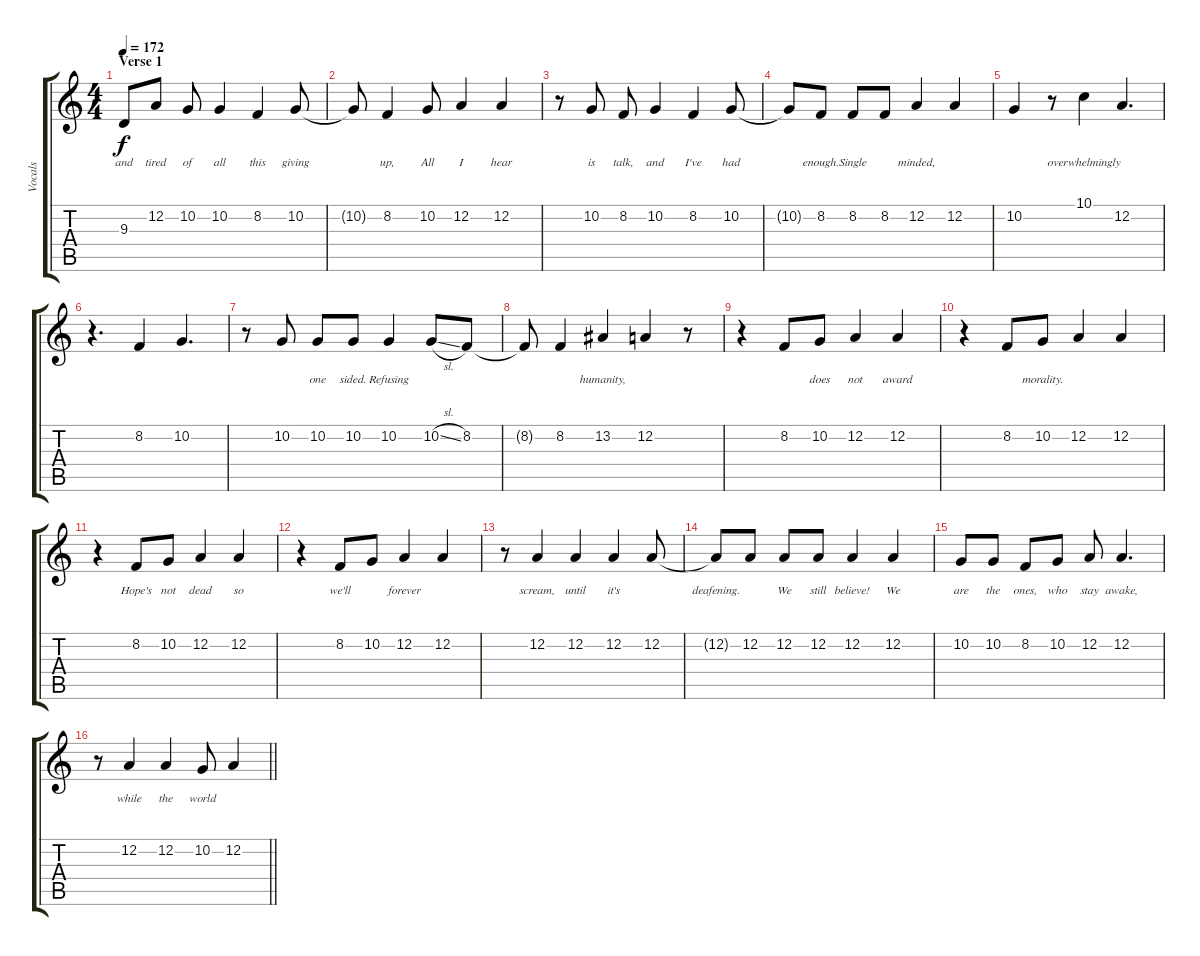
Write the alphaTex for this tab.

\track ("Vocals" "Vocals") {instrument oboe}
\staff {score tabs}
\tuning (D4 A3 F3 C3 G2 D2) {hide}
\ts (4 4)
\section ("" "Verse 1")
\tempo 172
\clef g2
\ks c
9.3.8{lyrics (0 "and") lyrics (1 "") lyrics (2 "") lyrics (3 "") lyrics (4 "") dy f} 12.2.8{lyrics (0 "tired") lyrics (1 "") lyrics (2 "") lyrics (3 "") lyrics (4 "")} 10.2.8{lyrics (0 "of") lyrics (1 "") lyrics (2 "") lyrics (3 "") lyrics (4 "")} 10.2.4{lyrics (0 "all") lyrics (1 "") lyrics (2 "") lyrics (3 "") lyrics (4 "")} 8.2.4{lyrics (0 "this") lyrics (1 "") lyrics (2 "") lyrics (3 "") lyrics (4 "")} 10.2.8{lyrics (0 "giving") lyrics (1 "") lyrics (2 "") lyrics (3 "") lyrics (4 "")} |
10.2{t}.8{lyrics (0 "") lyrics (1 "") lyrics (2 "") lyrics (3 "") lyrics (4 "")} 8.2.4{lyrics (0 "up,") lyrics (1 "") lyrics (2 "") lyrics (3 "") lyrics (4 "")} 10.2.8{lyrics (0 "All") lyrics (1 "") lyrics (2 "") lyrics (3 "") lyrics (4 "")} 12.2.4{lyrics (0 "I") lyrics (1 "") lyrics (2 "") lyrics (3 "") lyrics (4 "")} 12.2.4{lyrics (0 "hear") lyrics (1 "") lyrics (2 "") lyrics (3 "") lyrics (4 "")} |
r.8 10.2.8{lyrics (0 "is") lyrics (1 "") lyrics (2 "") lyrics (3 "") lyrics (4 "")} 8.2.8{lyrics (0 "talk,") lyrics (1 "") lyrics (2 "") lyrics (3 "") lyrics (4 "")} 10.2.4{lyrics (0 "and") lyrics (1 "") lyrics (2 "") lyrics (3 "") lyrics (4 "")} 8.2.4{lyrics (0 "I've") lyrics (1 "") lyrics (2 "") lyrics (3 "") lyrics (4 "")} 10.2.8{lyrics (0 "had") lyrics (1 "") lyrics (2 "") lyrics (3 "") lyrics (4 "")} |
10.2{t}.8{lyrics (0 "") lyrics (1 "") lyrics (2 "") lyrics (3 "") lyrics (4 "")} 8.2.8{lyrics (0 "enough.") lyrics (1 "") lyrics (2 "") lyrics (3 "") lyrics (4 "")} 8.2.8{lyrics (0 "Single") lyrics (1 "") lyrics (2 "") lyrics (3 "") lyrics (4 "")} 8.2.8{lyrics (0 "") lyrics (1 "") lyrics (2 "") lyrics (3 "") lyrics (4 "")} 12.2.4{lyrics (0 "minded,") lyrics (1 "") lyrics (2 "") lyrics (3 "") lyrics (4 "")} 12.2.4{lyrics (0 "") lyrics (1 "") lyrics (2 "") lyrics (3 "") lyrics (4 "")} |
10.2.4{lyrics (0 "") lyrics (1 "") lyrics (2 "") lyrics (3 "") lyrics (4 "")} r.8 10.1.4{lyrics (0 "overwhelmingly") lyrics (1 "") lyrics (2 "") lyrics (3 "") lyrics (4 "")} 12.2.4{d lyrics (0 "") lyrics (1 "") lyrics (2 "") lyrics (3 "") lyrics (4 "")} |
r.4{d} 8.2.4{lyrics (0 "") lyrics (1 "") lyrics (2 "") lyrics (3 "") lyrics (4 "")} 10.2.4{d lyrics (0 "") lyrics (1 "") lyrics (2 "") lyrics (3 "") lyrics (4 "")} |
r.8 10.2.8{lyrics (0 "") lyrics (1 "") lyrics (2 "") lyrics (3 "") lyrics (4 "")} 10.2.8{lyrics (0 "one") lyrics (1 "") lyrics (2 "") lyrics (3 "") lyrics (4 "")} 10.2.8{lyrics (0 "sided.") lyrics (1 "") lyrics (2 "") lyrics (3 "") lyrics (4 "")} 10.2.4{lyrics (0 "Refusing") lyrics (1 "") lyrics (2 "") lyrics (3 "") lyrics (4 "")} 10.2{sl}.8{lyrics (0 "") lyrics (1 "") lyrics (2 "") lyrics (3 "") lyrics (4 "")} 8.2.8{lyrics (0 "") lyrics (1 "") lyrics (2 "") lyrics (3 "") lyrics (4 "")} |
8.2{t}.8{lyrics (0 "") lyrics (1 "") lyrics (2 "") lyrics (3 "") lyrics (4 "")} 8.2.4{lyrics (0 "") lyrics (1 "") lyrics (2 "") lyrics (3 "") lyrics (4 "")} 13.2.4{lyrics (0 "humanity,") lyrics (1 "") lyrics (2 "") lyrics (3 "") lyrics (4 "")} 12.2.4{lyrics (0 "") lyrics (1 "") lyrics (2 "") lyrics (3 "") lyrics (4 "")} r.8 |
r.4 8.2.8{lyrics (0 "") lyrics (1 "") lyrics (2 "") lyrics (3 "") lyrics (4 "")} 10.2.8{lyrics (0 "does") lyrics (1 "") lyrics (2 "") lyrics (3 "") lyrics (4 "")} 12.2.4{lyrics (0 "not") lyrics (1 "") lyrics (2 "") lyrics (3 "") lyrics (4 "")} 12.2.4{lyrics (0 "award") lyrics (1 "") lyrics (2 "") lyrics (3 "") lyrics (4 "")} |
r.4 8.2.8{lyrics (0 "") lyrics (1 "") lyrics (2 "") lyrics (3 "") lyrics (4 "")} 10.2.8{lyrics (0 "morality.") lyrics (1 "") lyrics (2 "") lyrics (3 "") lyrics (4 "")} 12.2.4{lyrics (0 "") lyrics (1 "") lyrics (2 "") lyrics (3 "") lyrics (4 "")} 12.2.4{lyrics (0 "") lyrics (1 "") lyrics (2 "") lyrics (3 "") lyrics (4 "")} |
r.4 8.2.8{lyrics (0 "Hope's") lyrics (1 "") lyrics (2 "") lyrics (3 "") lyrics (4 "")} 10.2.8{lyrics (0 "not") lyrics (1 "") lyrics (2 "") lyrics (3 "") lyrics (4 "")} 12.2.4{lyrics (0 "dead") lyrics (1 "") lyrics (2 "") lyrics (3 "") lyrics (4 "")} 12.2.4{lyrics (0 "so") lyrics (1 "") lyrics (2 "") lyrics (3 "") lyrics (4 "")} |
r.4 8.2.8{lyrics (0 "we'll") lyrics (1 "") lyrics (2 "") lyrics (3 "") lyrics (4 "")} 10.2.8{lyrics (0 "") lyrics (1 "") lyrics (2 "") lyrics (3 "") lyrics (4 "")} 12.2.4{lyrics (0 "forever") lyrics (1 "") lyrics (2 "") lyrics (3 "") lyrics (4 "")} 12.2.4{lyrics (0 "") lyrics (1 "") lyrics (2 "") lyrics (3 "") lyrics (4 "")} |
r.8 12.2.4{lyrics (0 "scream,") lyrics (1 "") lyrics (2 "") lyrics (3 "") lyrics (4 "")} 12.2.4{lyrics (0 "until") lyrics (1 "") lyrics (2 "") lyrics (3 "") lyrics (4 "")} 12.2.4{lyrics (0 "it's") lyrics (1 "") lyrics (2 "") lyrics (3 "") lyrics (4 "")} 12.2.8{lyrics (0 "") lyrics (1 "") lyrics (2 "") lyrics (3 "") lyrics (4 "")} |
12.2{t}.8{lyrics (0 "deafening.") lyrics (1 "") lyrics (2 "") lyrics (3 "") lyrics (4 "")} 12.2.8{lyrics (0 "") lyrics (1 "") lyrics (2 "") lyrics (3 "") lyrics (4 "")} 12.2.8{lyrics (0 "We") lyrics (1 "") lyrics (2 "") lyrics (3 "") lyrics (4 "")} 12.2.8{lyrics (0 "still") lyrics (1 "") lyrics (2 "") lyrics (3 "") lyrics (4 "")} 12.2.4{lyrics (0 "believe!") lyrics (1 "") lyrics (2 "") lyrics (3 "") lyrics (4 "")} 12.2.4{lyrics (0 "We") lyrics (1 "") lyrics (2 "") lyrics (3 "") lyrics (4 "")} |
10.2.8{lyrics (0 "are") lyrics (1 "") lyrics (2 "") lyrics (3 "") lyrics (4 "")} 10.2.8{lyrics (0 "the") lyrics (1 "") lyrics (2 "") lyrics (3 "") lyrics (4 "")} 8.2.8{lyrics (0 "ones,") lyrics (1 "") lyrics (2 "") lyrics (3 "") lyrics (4 "")} 10.2.8{lyrics (0 "who") lyrics (1 "") lyrics (2 "") lyrics (3 "") lyrics (4 "")} 12.2.8{lyrics (0 "stay") lyrics (1 "") lyrics (2 "") lyrics (3 "") lyrics (4 "")} 12.2.4{d lyrics (0 "awake,") lyrics (1 "") lyrics (2 "") lyrics (3 "") lyrics (4 "")} |
\barLineRight lightlight
r.8 12.2.4{lyrics (0 "while") lyrics (1 "") lyrics (2 "") lyrics (3 "") lyrics (4 "")} 12.2.4{lyrics (0 "the") lyrics (1 "") lyrics (2 "") lyrics (3 "") lyrics (4 "")} 10.2.8{lyrics (0 "world") lyrics (1 "") lyrics (2 "") lyrics (3 "") lyrics (4 "")} 12.2.4{lyrics (0 "") lyrics (1 "") lyrics (2 "") lyrics (3 "") lyrics (4 "")}
